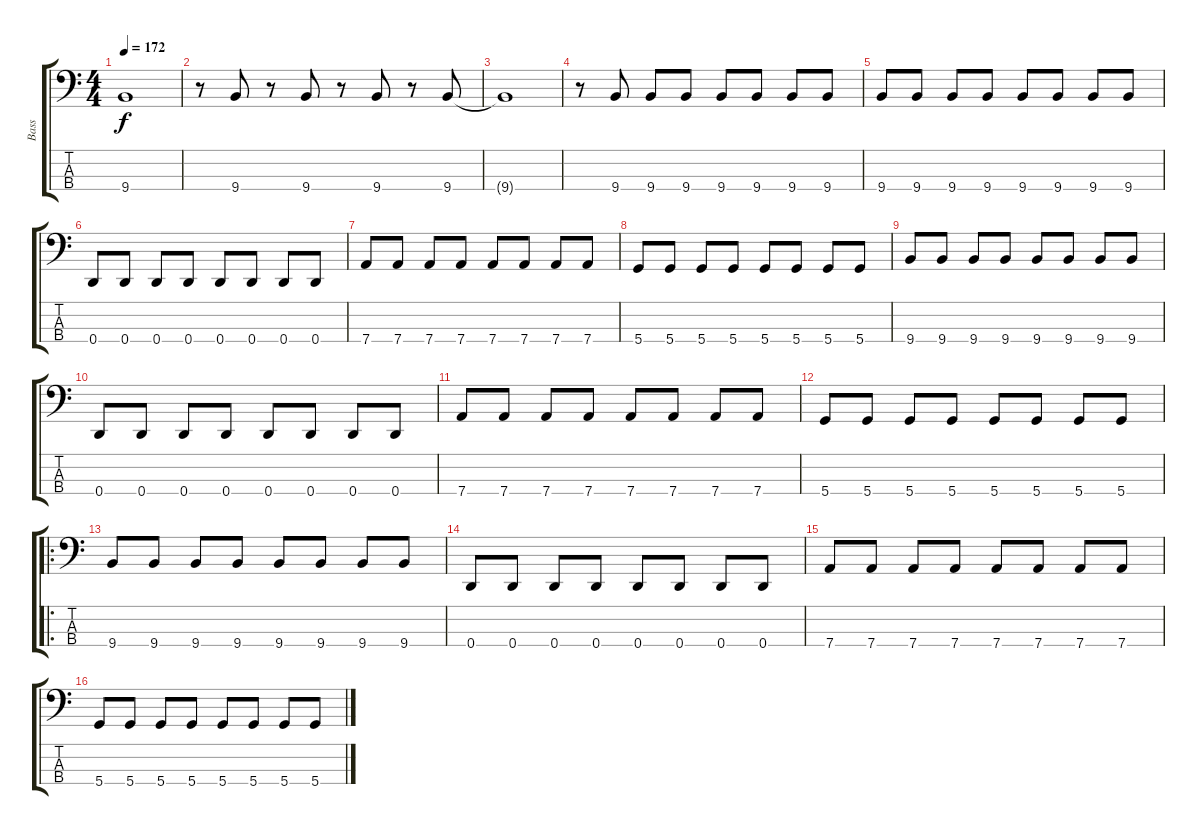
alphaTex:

\track ("Bass" "Bass") {instrument electricbasspick}
\staff {score tabs}
\tuning (G2 D2 A1 D1) {hide}
\ts (4 4)
\tempo 172
\clef f4
\ks c
9.4{t}.1{dy f} |
r.8 9.4.8 r.8 9.4.8 r.8 9.4.8 r.8 9.4.8 |
9.4{t}.1 |
r.8 9.4.8 9.4.8 9.4.8 9.4.8 9.4.8 9.4.8 9.4.8 |
9.4.8 9.4.8 9.4.8 9.4.8 9.4.8 9.4.8 9.4.8 9.4.8 |
0.4.8 0.4.8 0.4.8 0.4.8 0.4.8 0.4.8 0.4.8 0.4.8 |
7.4.8 7.4.8 7.4.8 7.4.8 7.4.8 7.4.8 7.4.8 7.4.8 |
5.4.8 5.4.8 5.4.8 5.4.8 5.4.8 5.4.8 5.4.8 5.4.8 |
9.4.8 9.4.8 9.4.8 9.4.8 9.4.8 9.4.8 9.4.8 9.4.8 |
0.4.8 0.4.8 0.4.8 0.4.8 0.4.8 0.4.8 0.4.8 0.4.8 |
7.4.8 7.4.8 7.4.8 7.4.8 7.4.8 7.4.8 7.4.8 7.4.8 |
5.4.8 5.4.8 5.4.8 5.4.8 5.4.8 5.4.8 5.4.8 5.4.8 |
\ro
9.4.8 9.4.8 9.4.8 9.4.8 9.4.8 9.4.8 9.4.8 9.4.8 |
0.4.8 0.4.8 0.4.8 0.4.8 0.4.8 0.4.8 0.4.8 0.4.8 |
7.4.8 7.4.8 7.4.8 7.4.8 7.4.8 7.4.8 7.4.8 7.4.8 |
5.4.8 5.4.8 5.4.8 5.4.8 5.4.8 5.4.8 5.4.8 5.4.8
